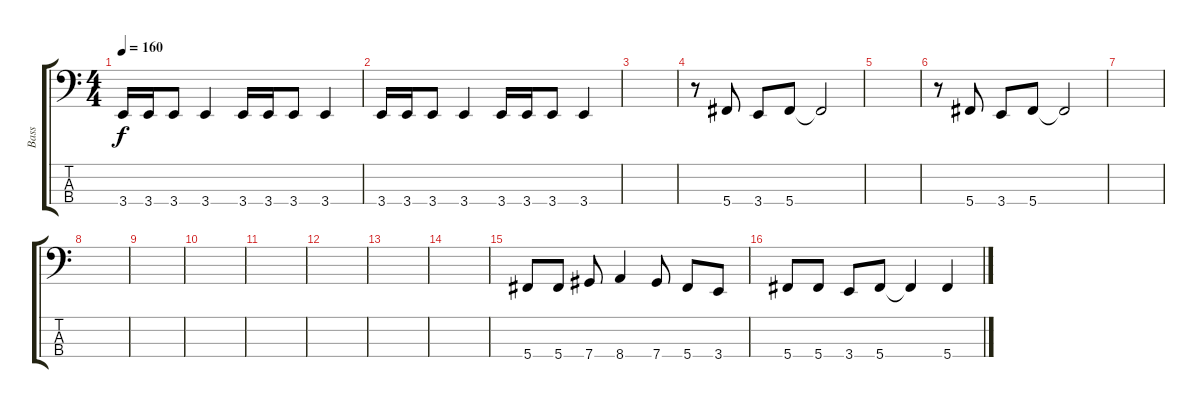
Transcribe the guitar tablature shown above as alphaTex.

\track ("Bass" "Bass") {instrument electricbasspick}
\staff {score tabs}
\tuning (E2 B1 Gb1 Db1) {hide}
\ts (4 4)
\tempo 160
\clef f4
\ks c
3.4.16{dy f} 3.4.16 3.4.8 3.4.4 3.4.16 3.4.16 3.4.8 3.4.4 |
3.4.16 3.4.16 3.4.8 3.4.4 3.4.16 3.4.16 3.4.8 3.4.4 |
|
r.8 5.4.8 3.4.8 5.4.8 5.4{t}.2 |
|
r.8 5.4.8 3.4.8 5.4.8 5.4{t}.2 |
|
|
|
|
|
|
|
|
5.4.8 5.4.8 7.4.8 8.4.4 7.4.8 5.4.8 3.4.8 |
5.4.8 5.4.8 3.4.8 5.4.8 5.4{t}.4 5.4.4
